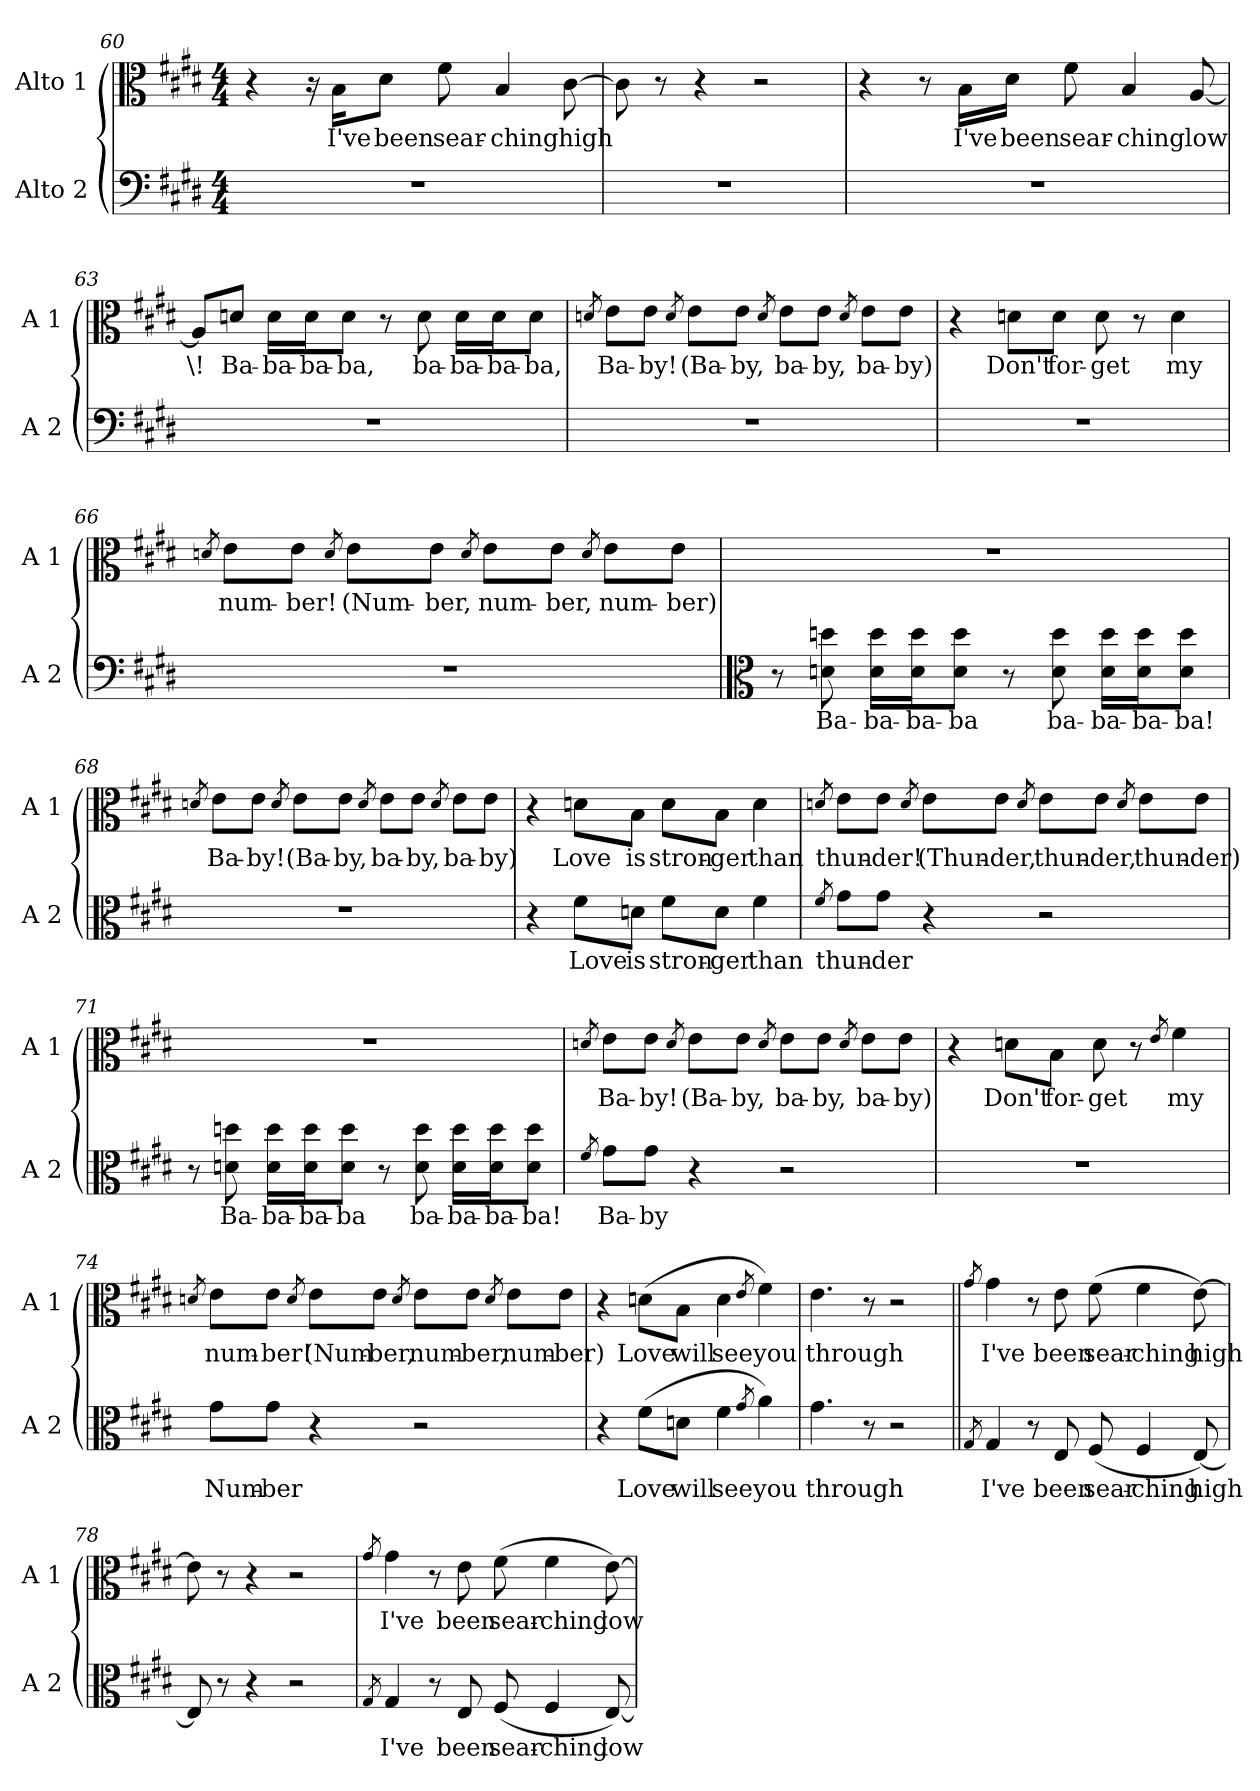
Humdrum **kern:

**kern	**text	**kern	**text
*part2	*part2	*part1	*part1
*staff2	*staff2	*staff1	*staff1
*I"Alto 2	*	*I"Alto 1	*
*I'A 2	*	*I'A 1	*
*clefF4	*	*clefC3	*
*k[f#c#g#d#]	*	*k[f#c#g#d#]	*
*E:	*	*E:	*
*M4/4	*	*M4/4	*
=60	=60	=60	=60
1r	.	4r	.
.	.	16r	.
!	!	!LO:N:head=solid	!LO:LY:b
.	.	16B\KL	I've
!	!	!LO:N:head=solid	!LO:LY:b
.	.	8d#\J	been
!	!	!LO:N:head=solid	!LO:LY:b
.	.	8f#\	sear-
!	!	!LO:N:head=solid	!LO:LY:b
.	.	4B/	-ching
!	!	!LO:N:head=solid	!LO:LY:b
.	.	[8c#\	high
=61	=61	=61	=61
!	!	!LO:N:head=solid	!
1r	.	8c#\]	.
.	.	8r	.
.	.	4r	.
.	.	2r	.
=62	=62	=62	=62
1r	.	4r	.
.	.	8r	.
!	!	!LO:N:head=solid	!LO:LY:b
.	.	16B\LL	I've
!	!	!LO:N:head=solid	!LO:LY:b
.	.	16d#\JJ	been
!	!	!LO:N:head=solid	!LO:LY:b
.	.	8f#\	sear-
!	!	!LO:N:head=solid	!LO:LY:b
.	.	4B/	-ching
!	!	!LO:N:head=solid	!LO:LY:b
.	.	[8A/	low
=63	=63	=63	=63
!	!	!LO:N:head=solid	!LO:LY:b
1r	.	8A/L]	\!
!	!	!	!LO:LY:b
.	.	8dn/J	Ba-
!	!	!	!LO:LY:b
.	.	16d\LL	-ba-
!	!	!	!LO:LY:b
.	.	16d\J	-ba-
!	!	!	!LO:LY:b
.	.	8d\J	-ba,
.	.	8r	.
!	!	!	!LO:LY:b
.	.	8d\	ba-
!	!	!	!LO:LY:b
.	.	16d\LL	-ba-
!	!	!	!LO:LY:b
.	.	16d\J	-ba-
!	!	!	!LO:LY:b
.	.	8d\J	-ba,
=64	=64	=64	=64
.	.	8qdn/	.
!	!	!	!LO:LY:b
1r	.	8e\L	Ba-
!	!	!	!LO:LY:b
.	.	8e\J	-by!
.	.	8qd/	.
!	!	!	!LO:LY:b
.	.	8e\L	(Ba-
!	!	!	!LO:LY:b
.	.	8e\J	-by,
.	.	8qd/	.
!	!	!	!LO:LY:b
.	.	8e\L	ba-
!	!	!	!LO:LY:b
.	.	8e\J	-by,
.	.	8qd/	.
!	!	!	!LO:LY:b
.	.	8e\L	ba-
!	!	!	!LO:LY:b
.	.	8e\J	-by)
=65	=65	=65	=65
1r	.	4r	.
!	!	!	!LO:LY:b
.	.	8dn\L	Don't
!	!	!	!LO:LY:b
.	.	8d\J	for-
!	!	!	!LO:LY:b
.	.	8d\	-get
.	.	8r	.
!	!	!	!LO:LY:b
.	.	4d\	my
=66	=66	=66	=66
.	.	8qdn/	.
!	!	!	!LO:LY:b
1r	.	8e\L	num-
!	!	!	!LO:LY:b
.	.	8e\J	-ber!
.	.	8qd/	.
!	!	!	!LO:LY:b
.	.	8e\L	(Num-
!	!	!	!LO:LY:b
.	.	8e\J	-ber,
.	.	8qd/	.
!	!	!	!LO:LY:b
.	.	8e\L	num-
!	!	!	!LO:LY:b
.	.	8e\J	-ber,
.	.	8qd/	.
!	!	!	!LO:LY:b
.	.	8e\L	num-
!	!	!	!LO:LY:b
.	.	8e\J	-ber)
=67	=67	=67	=67
*clefC3	*	*	*
8r	.	1r	.
!	!LO:LY:b	!	!
8dn\ 8ddn\	Ba-	.	.
!	!LO:LY:b	!	!
16d\ 16dd\LL	-ba-	.	.
!	!LO:LY:b	!	!
16d\ 16dd\J	-ba-	.	.
!	!LO:LY:b	!	!
8d\ 8dd\J	-ba	.	.
8r	.	.	.
!	!LO:LY:b	!	!
8d\ 8dd\	ba-	.	.
!	!LO:LY:b	!	!
16d\ 16dd\LL	-ba-	.	.
!	!LO:LY:b	!	!
16d\ 16dd\J	-ba-	.	.
!	!LO:LY:b	!	!
8d\ 8dd\J	-ba!	.	.
=68	=68	=68	=68
.	.	8qdn/	.
!	!	!	!LO:LY:b
1r	.	8e\L	Ba-
!	!	!	!LO:LY:b
.	.	8e\J	-by!
.	.	8qd/	.
!	!	!	!LO:LY:b
.	.	8e\L	(Ba-
!	!	!	!LO:LY:b
.	.	8e\J	-by,
.	.	8qd/	.
!	!	!	!LO:LY:b
.	.	8e\L	ba-
!	!	!	!LO:LY:b
.	.	8e\J	-by,
.	.	8qd/	.
!	!	!	!LO:LY:b
.	.	8e\L	ba-
!	!	!	!LO:LY:b
.	.	8e\J	-by)
=69	=69	=69	=69
4r	.	4r	.
!	!LO:LY:b	!	!LO:LY:b
8f#\L	Love	8dn\L	Love
!	!LO:LY:b	!	!LO:LY:b
8dn\J	is	8B\J	is
!	!LO:LY:b	!	!LO:LY:b
8f#\L	stron-	8d\L	stron-
!	!LO:LY:b	!	!LO:LY:b
8d\J	-ger	8B\J	-ger
!	!LO:LY:b	!	!LO:LY:b
4f#\	than	4d\	than
=70	=70	=70	=70
8qf#/	.	8qdn/	.
!	!LO:LY:b	!	!LO:LY:b
8g#\L	thun-	8e\L	thun-
!	!LO:LY:b	!	!LO:LY:b
8g#\J	-der	8e\J	-der!
.	.	8qd/	.
!	!	!	!LO:LY:b
4r	.	8e\L	(Thun-
!	!	!	!LO:LY:b
.	.	8e\J	-der,
.	.	8qd/	.
!	!	!	!LO:LY:b
2r	.	8e\L	thun-
!	!	!	!LO:LY:b
.	.	8e\J	-der,
.	.	8qd/	.
!	!	!	!LO:LY:b
.	.	8e\L	thun-
!	!	!	!LO:LY:b
.	.	8e\J	-der)
=71	=71	=71	=71
8r	.	1r	.
!	!LO:LY:b	!	!
8dn\ 8ddn\	Ba-	.	.
!	!LO:LY:b	!	!
16d\ 16dd\LL	-ba-	.	.
!	!LO:LY:b	!	!
16d\ 16dd\J	-ba-	.	.
!	!LO:LY:b	!	!
8d\ 8dd\J	-ba	.	.
8r	.	.	.
!	!LO:LY:b	!	!
8d\ 8dd\	ba-	.	.
!	!LO:LY:b	!	!
16d\ 16dd\LL	-ba-	.	.
!	!LO:LY:b	!	!
16d\ 16dd\J	-ba-	.	.
!	!LO:LY:b	!	!
8d\ 8dd\J	-ba!	.	.
=72	=72	=72	=72
8qf#/	.	8qdn/	.
!	!LO:LY:b	!	!LO:LY:b
8g#\L	Ba-	8e\L	Ba-
!	!LO:LY:b	!	!LO:LY:b
8g#\J	-by	8e\J	-by!
.	.	8qd/	.
!	!	!	!LO:LY:b
4r	.	8e\L	(Ba-
!	!	!	!LO:LY:b
.	.	8e\J	-by,
.	.	8qd/	.
!	!	!	!LO:LY:b
2r	.	8e\L	ba-
!	!	!	!LO:LY:b
.	.	8e\J	-by,
.	.	8qd/	.
!	!	!	!LO:LY:b
.	.	8e\L	ba-
!	!	!	!LO:LY:b
.	.	8e\J	-by)
=73	=73	=73	=73
1r	.	4r	.
!	!	!	!LO:LY:b
.	.	8dn\L	Don't
!	!	!	!LO:LY:b
.	.	8B\J	for-
!	!	!	!LO:LY:b
.	.	8d\	-get
.	.	8r	.
.	.	8qe/	.
!	!	!	!LO:LY:b
.	.	4f#\	my
=74	=74	=74	=74
.	.	8qdn/	.
!	!LO:LY:b	!	!LO:LY:b
8g#\L	Num-	8e\L	num-
!	!LO:LY:b	!	!LO:LY:b
8g#\J	-ber	8e\J	-ber!
.	.	8qd/	.
!	!	!	!LO:LY:b
4r	.	8e\L	(Num-
!	!	!	!LO:LY:b
.	.	8e\J	-ber,
.	.	8qd/	.
!	!	!	!LO:LY:b
2r	.	8e\L	num-
!	!	!	!LO:LY:b
.	.	8e\J	-ber,
.	.	8qd/	.
!	!	!	!LO:LY:b
.	.	8e\L	num-
!	!	!	!LO:LY:b
.	.	8e\J	-ber)
=75	=75	=75	=75
4r	.	4r	.
!	!LO:LY:b	!	!LO:LY:b
(>8f#\L	Love	(>8dn\L	Love
!	!LO:LY:b	!	!LO:LY:b
8dn\J	will	8B\J	will
!	!LO:LY:b	!	!LO:LY:b
4f#\	see	4d\	see
8qg#/	.	8qe/	.
!	!LO:LY:b	!	!LO:LY:b
4a\)	you	4f#\)	you
=76	=76	=76	=76
!	!LO:LY:b	!	!LO:LY:b
4.g#\	through	4.e\	through
8r	.	8r	.
2r	.	2r	.
=77||	=77||	=77||	=77||
8qG#/	.	8qg#/	.
!	!LO:LY:b	!	!LO:LY:b
4G#/	I've	4g#\	I've
8r	.	8r	.
!	!LO:LY:b	!	!LO:LY:b
8E/	been	8e\	been
!	!LO:LY:b	!	!LO:LY:b
(<8F#/	sear-	(>8f#\	sear-
!	!LO:LY:b	!	!LO:LY:b
4F#/	-ching	4f#\	-ching
!	!LO:LY:b	!	!LO:LY:b
[8E/)	high	[8e\)	high
=78	=78	=78	=78
8E/]	.	8e\]	.
8r	.	8r	.
4r	.	4r	.
2r	.	2r	.
=79	=79	=79	=79
8qG#/	.	8qg#/	.
!	!LO:LY:b	!	!LO:LY:b
4G#/	I've	4g#\	I've
8r	.	8r	.
!	!LO:LY:b	!	!LO:LY:b
8E/	been	8e\	been
!	!LO:LY:b	!	!LO:LY:b
(<8F#/	sear-	(>8f#\	sear-
!	!LO:LY:b	!	!LO:LY:b
4F#/	-ching	4f#\	-ching
!	!LO:LY:b	!	!LO:LY:b
[8E/)	low	[8e\)	low
=	=	=	=
*-	*-	*-	*-
